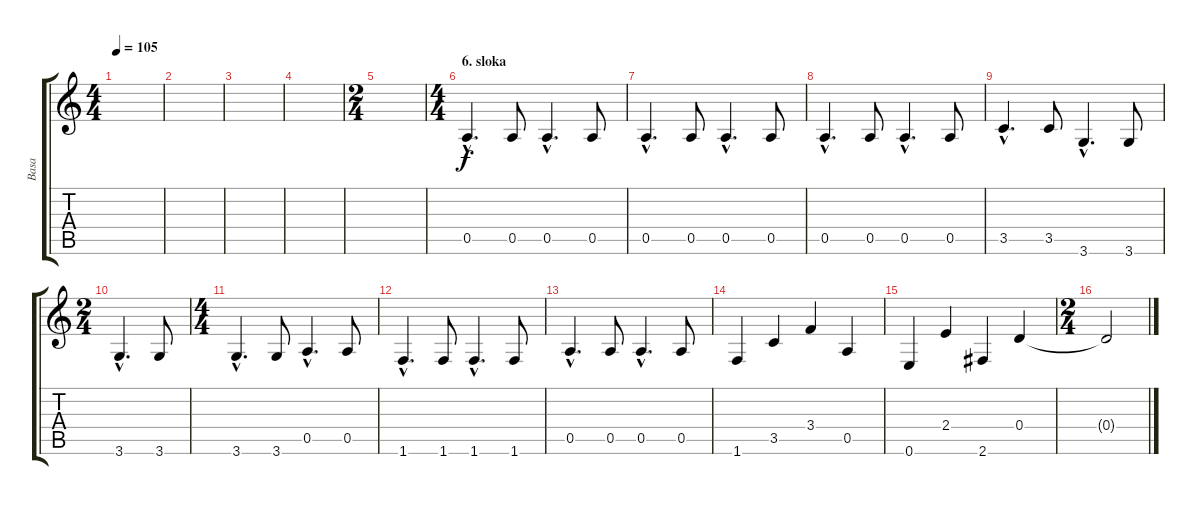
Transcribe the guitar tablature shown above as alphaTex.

\track ("Basa" "Basa") {instrument fretlessbass}
\staff {score tabs}
\tuning (E4 B3 G3 D3 A2 E2) {hide}
\ts (4 4)
\tempo 105
\clef g2
\ks c
|
|
|
|
\ts (2 4)
|
\ts (4 4)
\section ("" "6. sloka")
0.5{hac}.4{d} 0.5.8 0.5{hac}.4{d} 0.5.8 |
0.5{hac}.4{d} 0.5.8 0.5{hac}.4{d} 0.5.8 |
0.5{hac}.4{d} 0.5.8 0.5{hac}.4{d} 0.5.8 |
3.5{hac}.4{d} 3.5.8 3.6{hac}.4{d} 3.6.8 |
\ts (2 4)
3.6{hac}.4{d} 3.6.8 |
\ts (4 4)
3.6{hac}.4{d} 3.6.8 0.5{hac}.4{d} 0.5.8 |
1.6{hac}.4{d} 1.6.8 1.6{hac}.4{d} 1.6.8 |
0.5{hac}.4{d} 0.5.8 0.5{hac}.4{d} 0.5.8 |
1.6.4 3.5.4 3.4.4 0.5.4 |
0.6.4 2.4.4 2.6.4 0.4.4 |
\ts (2 4)
0.4{t}.2
